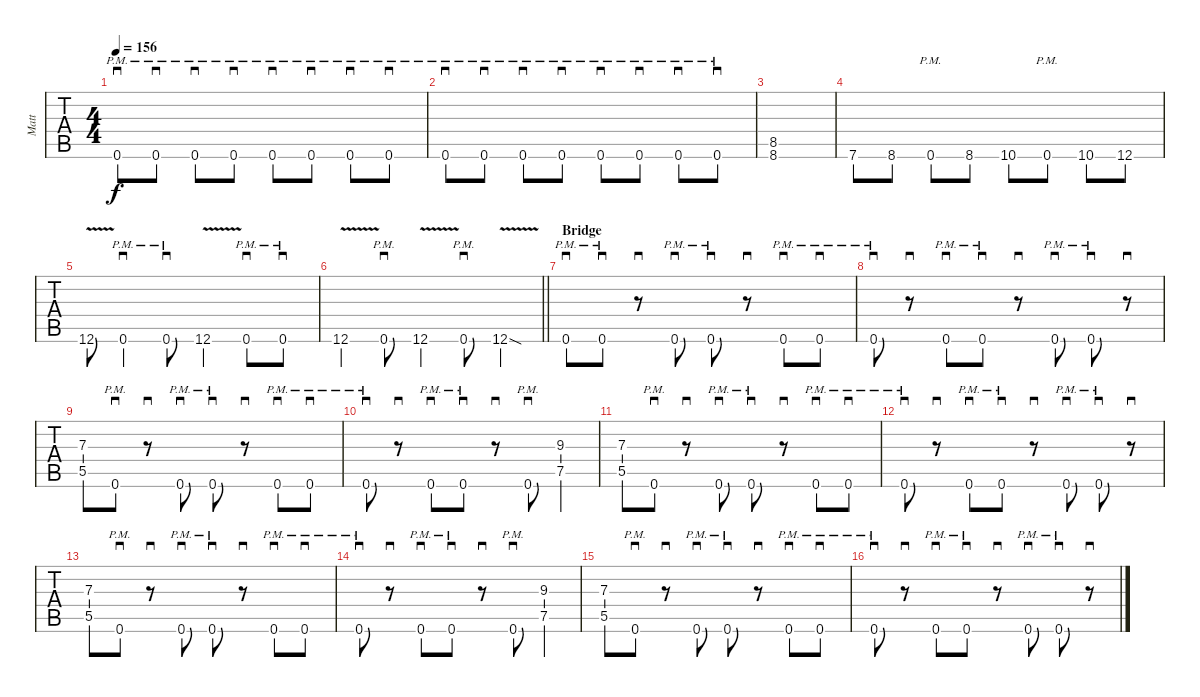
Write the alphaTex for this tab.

\track ("Matt" "Matt") {instrument distortionguitar}
\staff {tabs}
\tuning (Eb4 Bb3 Gb3 Db3 Ab2 Db2) {hide}
\ts (4 4)
\tempo 156
\clef g2
\ks c
0.6{pm}.8{sd dy f} 0.6{pm}.8{sd} 0.6{pm}.8{sd} 0.6{pm}.8{sd} 0.6{pm}.8{sd} 0.6{pm}.8{sd} 0.6{pm}.8{sd} 0.6{pm}.8{sd} |
0.6{pm}.8{sd} 0.6{pm}.8{sd} 0.6{pm}.8{sd} 0.6{pm}.8{sd} 0.6{pm}.8{sd} 0.6{pm}.8{sd} 0.6{pm}.8{sd} 0.6{pm}.8{sd} |
(8.5 8.6).1 |
7.6.8 8.6.8 0.6{pm}.8 8.6.8 10.6.8 0.6{pm}.8 10.6.8 12.6.8 |
12.6{v}.8 0.6{pm}.4{sd} 0.6{pm}.8{sd} 12.6{v}.4 0.6{pm}.8{sd} 0.6{pm}.8{sd} |
\barLineRight lightlight
12.6{v}.4 0.6{pm}.8{sd} 12.6{v}.4 0.6{pm}.8{sd} 12.6{v sod}.4 |
\section ("" "Bridge")
0.6{pm}.8{sd} 0.6{pm}.8{sd} r.8{sd} 0.6{pm}.8{sd} 0.6{pm}.8{sd} r.8{sd} 0.6{pm}.8{sd} 0.6{pm}.8{sd} |
0.6{pm}.8{sd} r.8{sd} 0.6{pm}.8{sd} 0.6{pm}.8{sd} r.8{sd} 0.6{pm}.8{sd} 0.6{pm}.8{sd} r.8{sd} |
(7.3 5.5).8 0.6{pm}.8{sd} r.8{sd} 0.6{pm}.8{sd} 0.6{pm}.8{sd} r.8{sd} 0.6{pm}.8{sd} 0.6{pm}.8{sd} |
0.6{pm}.8{sd} r.8{sd} 0.6{pm}.8{sd} 0.6{pm}.8{sd} r.8{sd} 0.6{pm}.8{sd} (9.3 7.5).4 |
(7.3 5.5).8 0.6{pm}.8{sd} r.8{sd} 0.6{pm}.8{sd} 0.6{pm}.8{sd} r.8{sd} 0.6{pm}.8{sd} 0.6{pm}.8{sd} |
0.6{pm}.8{sd} r.8{sd} 0.6{pm}.8{sd} 0.6{pm}.8{sd} r.8{sd} 0.6{pm}.8{sd} 0.6{pm}.8{sd} r.8{sd} |
(7.3 5.5).8 0.6{pm}.8{sd} r.8{sd} 0.6{pm}.8{sd} 0.6{pm}.8{sd} r.8{sd} 0.6{pm}.8{sd} 0.6{pm}.8{sd} |
0.6{pm}.8{sd} r.8{sd} 0.6{pm}.8{sd} 0.6{pm}.8{sd} r.8{sd} 0.6{pm}.8{sd} (9.3 7.5).4 |
(7.3 5.5).8 0.6{pm}.8{sd} r.8{sd} 0.6{pm}.8{sd} 0.6{pm}.8{sd} r.8{sd} 0.6{pm}.8{sd} 0.6{pm}.8{sd} |
0.6{pm}.8{sd} r.8{sd} 0.6{pm}.8{sd} 0.6{pm}.8{sd} r.8{sd} 0.6{pm}.8{sd} 0.6{pm}.8{sd} r.8{sd}
